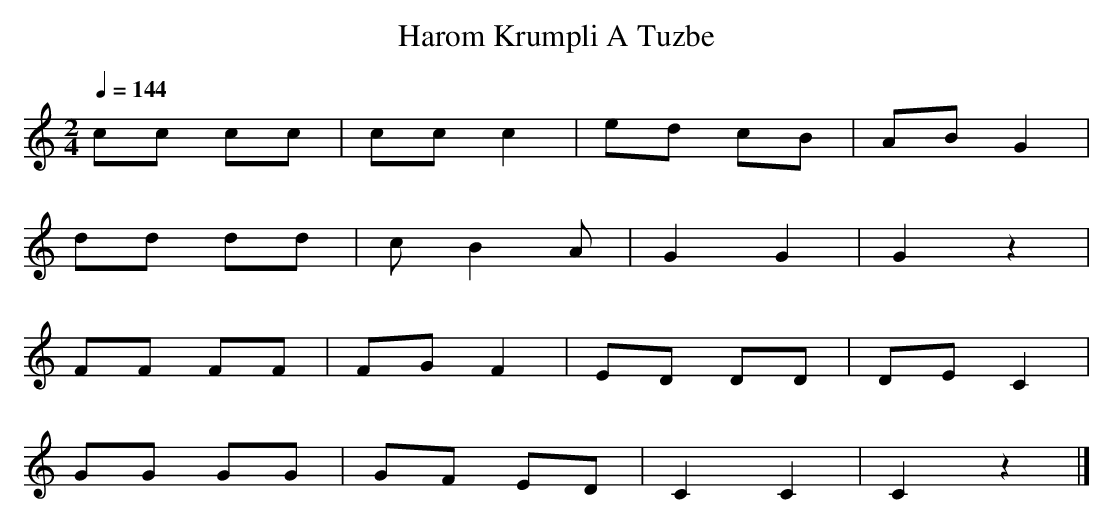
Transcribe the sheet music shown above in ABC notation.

X:1
T:Harom Krumpli A Tuzbe
M:2/4
L:1/8
Q:1/4=144
K:C
cc cc|cc  c2|ed cB|AB G2 |
dd dd|c B2 A|G2 G2|G2 z2 |
FF FF|FG  F2|ED DD|DE C2 |
GG GG|GF  ED|C2 C2|C2 z2|]

a Swedish polska:
